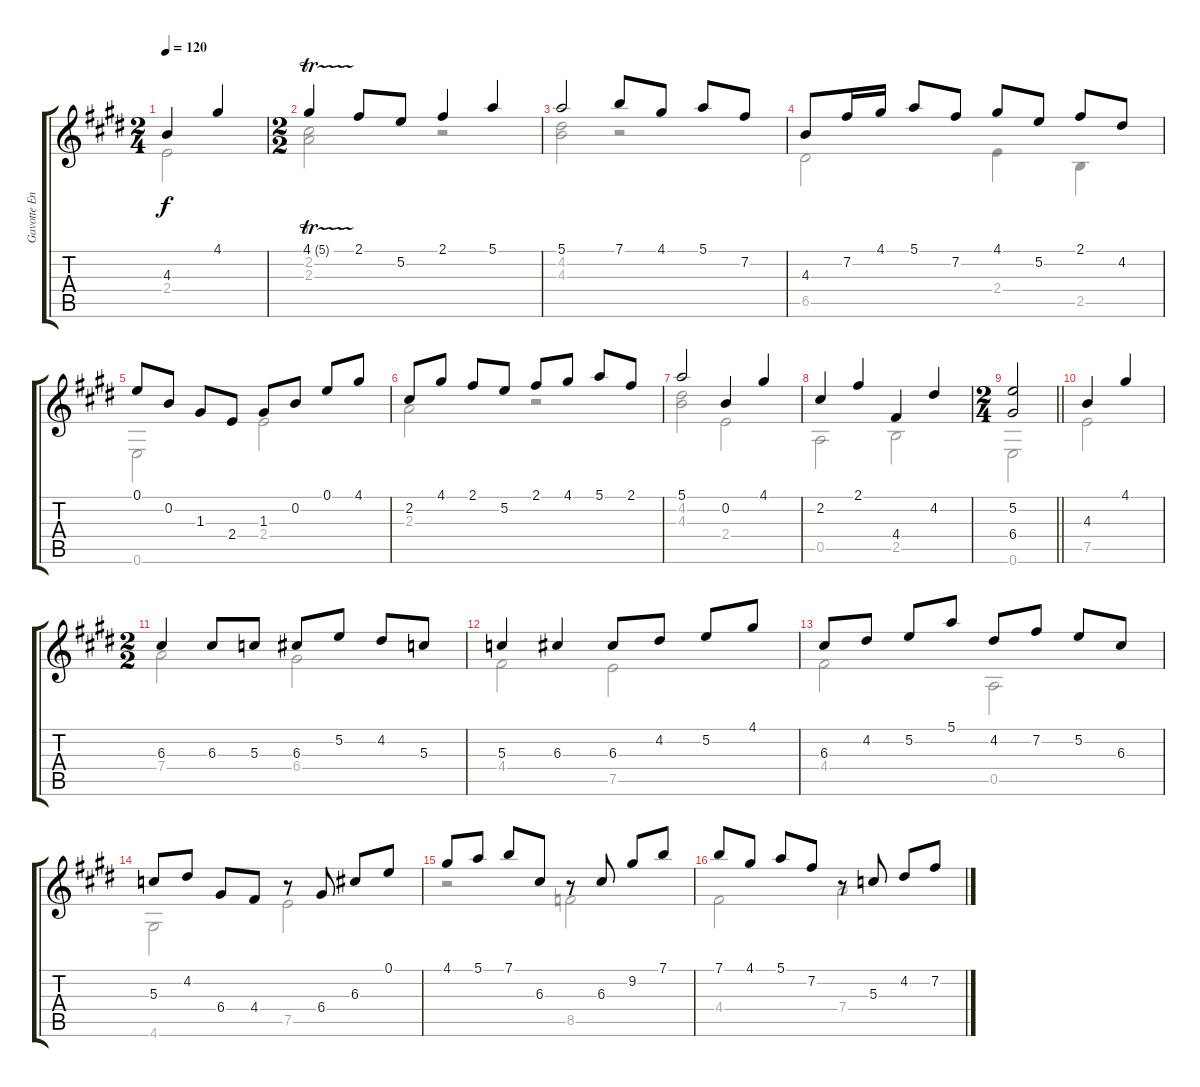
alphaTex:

\track ("Gavotte En Rondeau" "Gavotte En") {instrument acousticguitarnylon}
\staff {score tabs}
\tuning (E4 B3 G3 D3 A2 E2) {hide}
\voice
\ts (2 4)
\tempo 120
\clef g2
\ks e
4.3.4{dy f instrument acousticguitarnylon} 4.1.4 |
\ts (2 2)
\ks c#minor
4.1{tr (5 32)}.4 2.1.8 5.2.8 2.1.4 5.1.4 |
5.1.2 7.1.8 4.1.8 5.1.8 7.2.8 |
4.3.8 7.2.16 4.1.16 5.1.8 7.2.8 4.1.8 5.2.8 2.1.8 4.2.8 |
0.1.8 0.2.8 1.3.8 2.4.8 1.3.8 0.2.8 0.1.8 4.1.8 |
2.2.8 4.1.8 2.1.8 5.2.8 2.1.8 4.1.8 5.1.8 2.1.8 |
5.1.2 0.2.4 4.1.4 |
2.2.4 2.1.4 4.4.4 4.2.4 |
\ts (2 4)
\barLineRight lightlight
(5.2 6.4).2 |
4.3.4 4.1.4 |
\ts (2 2)
6.3.4 6.3.8 5.3.8 6.3.8 5.2.8 4.2.8 5.3.8 |
5.3.4 6.3.4 6.3.8 4.2.8 5.2.8 4.1.8 |
6.3.8 4.2.8 5.2.8 5.1.8 4.2.8 7.2.8 5.2.8 6.3.8 |
5.3.8 4.2.8 6.4.8 4.4.8 r.8 6.4.8 6.3.8 0.1.8 |
4.1.8 5.1.8 7.1.8 6.3.8 r.8 6.3.8 9.2.8 7.1.8 |
7.1.8 4.1.8 5.1.8 7.2.8 r.8 5.3.8 4.2.8 7.2.8
\voice
\clef g2
\ottava regular
\simile none
\ks e
2.4.2{dy f} |
\ks c#minor
(2.2 2.3).2 r.2 |
(4.2 4.3).2 r.2 |
6.5.2 2.4.4 2.5.4 |
0.6.2 2.4.2 |
2.3.2 r.2 |
(4.2 4.3).2 2.4.2 |
0.5.2 2.5.2 |
\barLineRight lightlight
0.6.2 |
7.5.2 |
7.4.2 6.4.2 |
4.4.2 7.5.2 |
4.4.2 0.5.2 |
4.6.2 7.5.2 |
r.2 8.5.2 |
4.4.2 7.4.2
